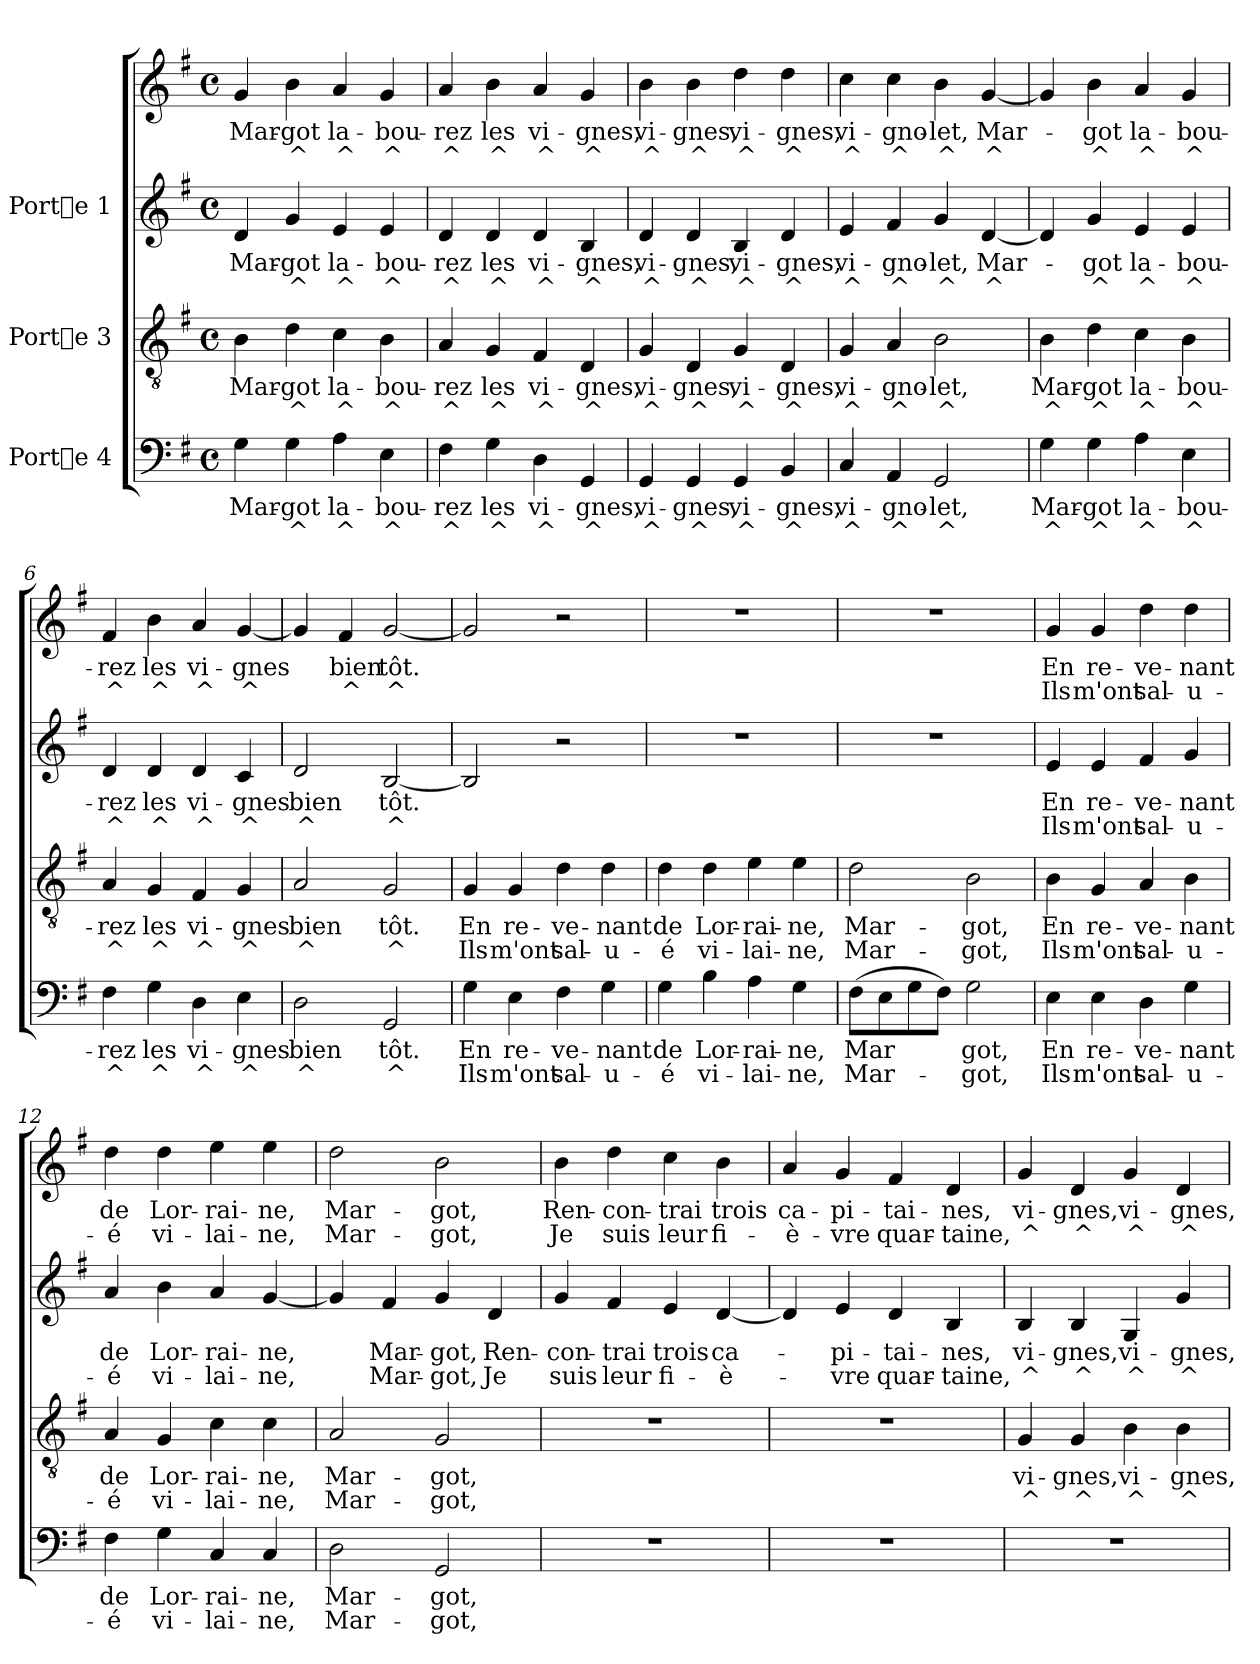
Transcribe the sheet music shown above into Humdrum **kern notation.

**kern	**text	**text	**kern	**text	**text	**kern	**text	**text	**kern	**text	**text
*part3	*part3	*part3	*part2	*part2	*part2	*part1	*part1	*part1	*part1	*part1	*part1
*staff4	*staff4	*staff4	*staff3	*staff3	*staff3	*staff2	*staff2	*staff2	*staff1	*staff1	*staff1
*I"Porte 4	*	*	*I"Porte 3	*	*	*I"Porte 1	*	*	*	*	*
!!LO:PB:g=z
*stria5	*	*	*stria5	*	*	*stria5	*	*	*stria5	*	*
*clefF4	*	*	*clefGv2	*	*	*clefG2	*	*	*clefG2	*	*
*k[f#]	*	*	*k[f#]	*	*	*k[f#]	*	*	*k[f#]	*	*
*G:	*	*	*G:	*	*	*G:	*	*	*G:	*	*
*M4/4	*	*	*M4/4	*	*	*M4/4	*	*	*M4/4	*	*
*met(c)	*	*	*met(c)	*	*	*met(c)	*	*	*met(c)	*	*
*MM216	*	*	*MM216	*	*	*MM216	*	*	*MM216	*	*
=1	=1	=1	=1	=1	=1	=1	=1	=1	=1	=1	=1
!	!LO:LY:b	!LO:LY:b	!	!LO:LY:b	!LO:LY:b	!	!LO:LY:b	!LO:LY:b	!	!LO:LY:b	!LO:LY:b
4G\	Mar-	-	4B\	Mar-	-	4d/	Mar-	-	4g/	Mar-	-
!	!LO:LY:b	!LO:LY:b	!	!LO:LY:b	!LO:LY:b	!	!LO:LY:b	!LO:LY:b	!	!LO:LY:b	!LO:LY:b
4G\	got	^	4d\	got	^	4g/	got	^	4b\	got	^
!	!LO:LY:b	!LO:LY:b	!	!LO:LY:b	!LO:LY:b	!	!LO:LY:b	!LO:LY:b	!	!LO:LY:b	!LO:LY:b
4A\	la-	-^	4c\	la-	-^	4e/	la-	-^	4a/	la-	-^
!	!LO:LY:b	!LO:LY:b	!	!LO:LY:b	!LO:LY:b	!	!LO:LY:b	!LO:LY:b	!	!LO:LY:b	!LO:LY:b
4E\	bou-	-^	4B\	bou-	-^	4e/	bou-	-^	4g/	bou-	-^
=2	=2	=2	=2	=2	=2	=2	=2	=2	=2	=2	=2
!	!LO:LY:b	!LO:LY:b	!	!LO:LY:b	!LO:LY:b	!	!LO:LY:b	!LO:LY:b	!	!LO:LY:b	!LO:LY:b
4F#\	rez	^	4A/	rez	^	4d/	rez	^	4a/	rez	^
!	!LO:LY:b	!LO:LY:b	!	!LO:LY:b	!LO:LY:b	!	!LO:LY:b	!LO:LY:b	!	!LO:LY:b	!LO:LY:b
4G\	les	^	4G/	les	^	4d/	les	^	4b\	les	^
!	!LO:LY:b	!LO:LY:b	!	!LO:LY:b	!LO:LY:b	!	!LO:LY:b	!LO:LY:b	!	!LO:LY:b	!LO:LY:b
4D\	vi-	-^	4F#/	vi-	-^	4d/	vi-	-^	4a/	vi-	-^
!	!LO:LY:b	!LO:LY:b	!	!LO:LY:b	!LO:LY:b	!	!LO:LY:b	!LO:LY:b	!	!LO:LY:b	!LO:LY:b
4GG/	gnes,	^	4D/	gnes,	^	4B/	gnes,	^	4g/	gnes,	^
=3	=3	=3	=3	=3	=3	=3	=3	=3	=3	=3	=3
!	!LO:LY:b	!LO:LY:b	!	!LO:LY:b	!LO:LY:b	!	!LO:LY:b	!LO:LY:b	!	!LO:LY:b	!LO:LY:b
4GG/	vi-	-^	4G/	vi-	-^	4d/	vi-	-^	4b\	vi-	-^
!	!LO:LY:b	!LO:LY:b	!	!LO:LY:b	!LO:LY:b	!	!LO:LY:b	!LO:LY:b	!	!LO:LY:b	!LO:LY:b
4GG/	gnes,	^	4D/	gnes,	^	4d/	gnes,	^	4b\	gnes,	^
!	!LO:LY:b	!LO:LY:b	!	!LO:LY:b	!LO:LY:b	!	!LO:LY:b	!LO:LY:b	!	!LO:LY:b	!LO:LY:b
4GG/	vi-	-^	4G/	vi-	-^	4B/	vi-	-^	4dd\	vi-	-^
!	!LO:LY:b	!LO:LY:b	!	!LO:LY:b	!LO:LY:b	!	!LO:LY:b	!LO:LY:b	!	!LO:LY:b	!LO:LY:b
4BB/	gnes,	^	4D/	gnes,	^	4d/	gnes,	^	4dd\	gnes,	^
=4	=4	=4	=4	=4	=4	=4	=4	=4	=4	=4	=4
!	!LO:LY:b	!LO:LY:b	!	!LO:LY:b	!LO:LY:b	!	!LO:LY:b	!LO:LY:b	!	!LO:LY:b	!LO:LY:b
4C/	vi-	-^	4G/	vi-	-^	4e/	vi-	-^	4cc\	vi-	-^
!	!LO:LY:b	!LO:LY:b	!	!LO:LY:b	!LO:LY:b	!	!LO:LY:b	!LO:LY:b	!	!LO:LY:b	!LO:LY:b
4AA/	gno-	-^	4A/	gno-	-^	4f#/	gno-	-^	4cc\	gno-	-^
!	!LO:LY:b	!LO:LY:b	!	!LO:LY:b	!LO:LY:b	!	!LO:LY:b	!LO:LY:b	!	!LO:LY:b	!LO:LY:b
2GG/	let,	^	2B\	let,	^	4g/	let,	^	4b\	let,	^
!	!	!	!	!	!	!	!LO:LY:b	!LO:LY:b	!	!LO:LY:b	!LO:LY:b
.	.	.	.	.	.	[<4d/	Mar-	-^	[<4g/	Mar-	-^
!!LO:LB:g=z
=5	=5	=5	=5	=5	=5	=5	=5	=5	=5	=5	=5
!	!LO:LY:b	!LO:LY:b	!	!LO:LY:b	!LO:LY:b	!	!LO:LY:b	!LO:LY:b	!	!LO:LY:b	!LO:LY:b
4G\	Mar-	-^	4B\	Mar-	-^	4d/]	.	.	4g/]	.	.
!	!LO:LY:b	!LO:LY:b	!	!LO:LY:b	!LO:LY:b	!	!LO:LY:b	!LO:LY:b	!	!LO:LY:b	!LO:LY:b
4G\	got	^	4d\	got	^	4g/	got	^	4b\	got	^
!	!LO:LY:b	!LO:LY:b	!	!LO:LY:b	!LO:LY:b	!	!LO:LY:b	!LO:LY:b	!	!LO:LY:b	!LO:LY:b
4A\	la-	-^	4c\	la-	-^	4e/	la-	-^	4a/	la-	-^
!	!LO:LY:b	!LO:LY:b	!	!LO:LY:b	!LO:LY:b	!	!LO:LY:b	!LO:LY:b	!	!LO:LY:b	!LO:LY:b
4E\	bou-	-^	4B\	bou-	-^	4e/	bou-	-^	4g/	bou-	-^
=6	=6	=6	=6	=6	=6	=6	=6	=6	=6	=6	=6
!	!LO:LY:b	!LO:LY:b	!	!LO:LY:b	!LO:LY:b	!	!LO:LY:b	!LO:LY:b	!	!LO:LY:b	!LO:LY:b
4F#\	rez	^	4A/	rez	^	4d/	rez	^	4f#/	rez	^
!	!LO:LY:b	!LO:LY:b	!	!LO:LY:b	!LO:LY:b	!	!LO:LY:b	!LO:LY:b	!	!LO:LY:b	!LO:LY:b
4G\	les	^	4G/	les	^	4d/	les	^	4b\	les	^
!	!LO:LY:b	!LO:LY:b	!	!LO:LY:b	!LO:LY:b	!	!LO:LY:b	!LO:LY:b	!	!LO:LY:b	!LO:LY:b
4D\	vi-	-^	4F#/	vi-	-^	4d/	vi-	-^	4a/	vi-	-^
!	!LO:LY:b	!LO:LY:b	!	!LO:LY:b	!LO:LY:b	!	!LO:LY:b	!LO:LY:b	!	!LO:LY:b	!LO:LY:b
4E\	gnes	^	4G/	gnes	^	4c/	gnes	^	[<4g/	gnes	^
=7	=7	=7	=7	=7	=7	=7	=7	=7	=7	=7	=7
!	!LO:LY:b	!LO:LY:b	!	!LO:LY:b	!LO:LY:b	!	!LO:LY:b	!LO:LY:b	!	!LO:LY:b	!LO:LY:b
2D\	bien	^	2A/	bien	^	2d/	bien	^	4g/]	.	.
!	!	!	!	!	!	!	!	!	!	!LO:LY:b	!LO:LY:b
.	.	.	.	.	.	.	.	.	4f#/	bien	^
!	!LO:LY:b	!LO:LY:b	!	!LO:LY:b	!LO:LY:b	!	!LO:LY:b	!LO:LY:b	!	!LO:LY:b	!LO:LY:b
2GG/	tôt.	^	2G/	tôt.	^	[<2B/	tôt.	^	[<2g/	tôt.	^
=8	=8	=8	=8	=8	=8	=8	=8	=8	=8	=8	=8
!	!LO:LY:b	!LO:LY:b	!	!LO:LY:b	!LO:LY:b	!	!	!	!	!	!
4G\	En	Ils	4G/	En	Ils	2B/]	.	.	2g/]	.	.
!	!LO:LY:b	!LO:LY:b	!	!LO:LY:b	!LO:LY:b	!	!	!	!	!	!
4E\	re-	-m'ont	4G/	re-	-m'ont	.	.	.	.	.	.
!	!LO:LY:b	!LO:LY:b	!	!LO:LY:b	!LO:LY:b	!	!	!	!	!	!
4F#\	ve-	-sal-	4d\	ve-	-sal-	2r	.	.	2r	.	.
!	!LO:LY:b	!LO:LY:b	!	!LO:LY:b	!LO:LY:b	!	!	!	!	!	!
4G\	-nant	u-	4d\	-nant	u-	.	.	.	.	.	.
=9	=9	=9	=9	=9	=9	=9	=9	=9	=9	=9	=9
!	!LO:LY:b	!LO:LY:b	!	!LO:LY:b	!LO:LY:b	!	!	!	!	!	!
4G\	-de	é	4d\	-de	é	1r	.	.	1r	.	.
!	!LO:LY:b	!LO:LY:b	!	!LO:LY:b	!LO:LY:b	!	!	!	!	!	!
4B\	Lor-	-vi-	4d\	Lor-	-vi-	.	.	.	.	.	.
!	!LO:LY:b	!LO:LY:b	!	!LO:LY:b	!LO:LY:b	!	!	!	!	!	!
4A\	-rai-	-lai-	4e\	-rai-	-lai-	.	.	.	.	.	.
!	!LO:LY:b	!LO:LY:b	!	!LO:LY:b	!LO:LY:b	!	!	!	!	!	!
4G\	-ne,	ne,	4e\	-ne,	ne,	.	.	.	.	.	.
!!LO:LB:g=z
=10	=10	=10	=10	=10	=10	=10	=10	=10	=10	=10	=10
!	!LO:LY:b	!LO:LY:b	!	!LO:LY:b	!LO:LY:b	!	!	!	!	!	!
(>8F#\L	Mar-	-Mar-	2d\	Mar-	-Mar-	1r	.	.	1r	.	.
!	!LO:LY:b	!LO:LY:b	!	!	!	!	!	!	!	!	!
8E\	-	.	.	.	.	.	.	.	.	.	.
!	!LO:LY:b	!LO:LY:b	!	!	!	!	!	!	!	!	!
8G\	.	.	.	.	.	.	.	.	.	.	.
!	!LO:LY:b	!LO:LY:b	!	!	!	!	!	!	!	!	!
8F#\J)	.	.	.	.	.	.	.	.	.	.	.
!	!LO:LY:b	!LO:LY:b	!	!LO:LY:b	!LO:LY:b	!	!	!	!	!	!
2G\	got,	got,	2B\	-got,	got,	.	.	.	.	.	.
=11	=11	=11	=11	=11	=11	=11	=11	=11	=11	=11	=11
!	!LO:LY:b	!LO:LY:b	!	!LO:LY:b	!LO:LY:b	!	!LO:LY:b	!LO:LY:b	!	!LO:LY:b	!LO:LY:b
4E\	En	Ils	4B\	En	Ils	4e/	-En	Ils	4g/	En	Ils
!	!LO:LY:b	!LO:LY:b	!	!LO:LY:b	!LO:LY:b	!	!LO:LY:b	!LO:LY:b	!	!LO:LY:b	!LO:LY:b
4E\	re-	-m'ont	4G/	re-	-m'ont	4e/	re-	-m'ont	4g/	re-	-m'ont
!	!LO:LY:b	!LO:LY:b	!	!LO:LY:b	!LO:LY:b	!	!LO:LY:b	!LO:LY:b	!	!LO:LY:b	!LO:LY:b
4D\	ve-	-sal-	4A/	ve-	-sal-	4f#/	ve-	-sal-	4dd\	ve-	-sal-
!	!LO:LY:b	!LO:LY:b	!	!LO:LY:b	!LO:LY:b	!	!LO:LY:b	!LO:LY:b	!	!LO:LY:b	!LO:LY:b
4G\	-nant	u-	4B\	-nant	u-	4g/	-nant	u-	4dd\	-nant	u-
=12	=12	=12	=12	=12	=12	=12	=12	=12	=12	=12	=12
!	!LO:LY:b	!LO:LY:b	!	!LO:LY:b	!LO:LY:b	!	!LO:LY:b	!LO:LY:b	!	!LO:LY:b	!LO:LY:b
4F#\	-de	é	4A/	-de	é	4a/	de	é	4dd\	-de	é
!	!LO:LY:b	!LO:LY:b	!	!LO:LY:b	!LO:LY:b	!	!LO:LY:b	!LO:LY:b	!	!LO:LY:b	!LO:LY:b
4G\	Lor-	-vi-	4G/	Lor-	-vi-	4b\	Lor-	-vi-	4dd\	Lor-	-vi-
!	!LO:LY:b	!LO:LY:b	!	!LO:LY:b	!LO:LY:b	!	!LO:LY:b	!LO:LY:b	!	!LO:LY:b	!LO:LY:b
4C/	-rai-	-lai-	4c\	-rai-	-lai-	4a/	-rai-	-lai-	4ee\	-rai-	-lai-
!	!LO:LY:b	!LO:LY:b	!	!LO:LY:b	!LO:LY:b	!	!LO:LY:b	!LO:LY:b	!	!LO:LY:b	!LO:LY:b
4C/	-ne,	ne,	4c\	-ne,	ne,	[<4g/	-ne,	ne,	4ee\	-ne,	ne,
=13	=13	=13	=13	=13	=13	=13	=13	=13	=13	=13	=13
!	!LO:LY:b	!LO:LY:b	!	!LO:LY:b	!LO:LY:b	!	!LO:LY:b	!LO:LY:b	!	!LO:LY:b	!LO:LY:b
2D\	Mar-	-Mar-	2A/	Mar-	-Mar-	4g/]	.	.	2dd\	Mar-	-Mar-
!	!	!	!	!	!	!	!LO:LY:b	!LO:LY:b	!	!	!
.	.	.	.	.	.	4f#/	Mar-	-Mar-	.	.	.
!	!LO:LY:b	!LO:LY:b	!	!LO:LY:b	!LO:LY:b	!	!LO:LY:b	!LO:LY:b	!	!LO:LY:b	!LO:LY:b
2GG/	-got,	got,	2G/	-got,	got,	4g/	-got,	got,	2b\	-got,	got,
!	!	!	!	!	!	!	!LO:LY:b	!LO:LY:b	!	!	!
.	.	.	.	.	.	4d/	Ren-	-Je	.	.	.
=14	=14	=14	=14	=14	=14	=14	=14	=14	=14	=14	=14
!	!	!	!	!	!	!	!LO:LY:b	!LO:LY:b	!	!LO:LY:b	!LO:LY:b
1r	.	.	1r	.	.	4g/	-con-	-suis	4b\	Ren-	-Je
!	!	!	!	!	!	!	!LO:LY:b	!LO:LY:b	!	!LO:LY:b	!LO:LY:b
.	.	.	.	.	.	4f#/	trai	leur	4dd\	con-	-suis
!	!	!	!	!	!	!	!LO:LY:b	!LO:LY:b	!	!LO:LY:b	!LO:LY:b
.	.	.	.	.	.	4e/	trois	fi-	4cc\	trai	leur
!	!	!	!	!	!	!	!LO:LY:b	!LO:LY:b	!	!LO:LY:b	!LO:LY:b
.	.	.	.	.	.	[<4d/	-ca-	-è-	4b\	trois	fi-
!!LO:PB:g=z
=15	=15	=15	=15	=15	=15	=15	=15	=15	=15	=15	=15
!	!	!	!	!	!	!	!LO:LY:b	!LO:LY:b	!	!LO:LY:b	!LO:LY:b
1r	.	.	1r	.	.	4d/]	.	.	4a/	-ca-	-è-
!	!	!	!	!	!	!	!LO:LY:b	!LO:LY:b	!	!LO:LY:b	!LO:LY:b
.	.	.	.	.	.	4e/	pi-	-vre	4g/	-pi-	-vre
!	!	!	!	!	!	!	!LO:LY:b	!LO:LY:b	!	!LO:LY:b	!LO:LY:b
.	.	.	.	.	.	4d/	tai-	-quar-	4f#/	tai-	-quar-
!	!	!	!	!	!	!	!LO:LY:b	!LO:LY:b	!	!LO:LY:b	!LO:LY:b
.	.	.	.	.	.	4B/	-nes,	taine,	4d/	-nes,	taine,
=16	=16	=16	=16	=16	=16	=16	=16	=16	=16	=16	=16
!	!	!	!	!LO:LY:b	!LO:LY:b	!	!LO:LY:b	!LO:LY:b	!	!LO:LY:b	!LO:LY:b
1r	.	.	4G/	vi-	-^	4B/	vi-	-^	4g/	vi-	-^
!	!	!	!	!LO:LY:b	!LO:LY:b	!	!LO:LY:b	!LO:LY:b	!	!LO:LY:b	!LO:LY:b
.	.	.	4G/	gnes,	^	4B/	gnes,	^	4d/	gnes,	^
!	!	!	!	!LO:LY:b	!LO:LY:b	!	!LO:LY:b	!LO:LY:b	!	!LO:LY:b	!LO:LY:b
.	.	.	4B\	vi-	-^	4G/	vi-	-^	4g/	vi-	-^
!	!	!	!	!LO:LY:b	!LO:LY:b	!	!LO:LY:b	!LO:LY:b	!	!LO:LY:b	!LO:LY:b
.	.	.	4B\	gnes,	^	4g/	gnes,	^	4d/	gnes,	^
=	=	=	=	=	=	=	=	=	=	=	=
*-	*-	*-	*-	*-	*-	*-	*-	*-	*-	*-	*-
